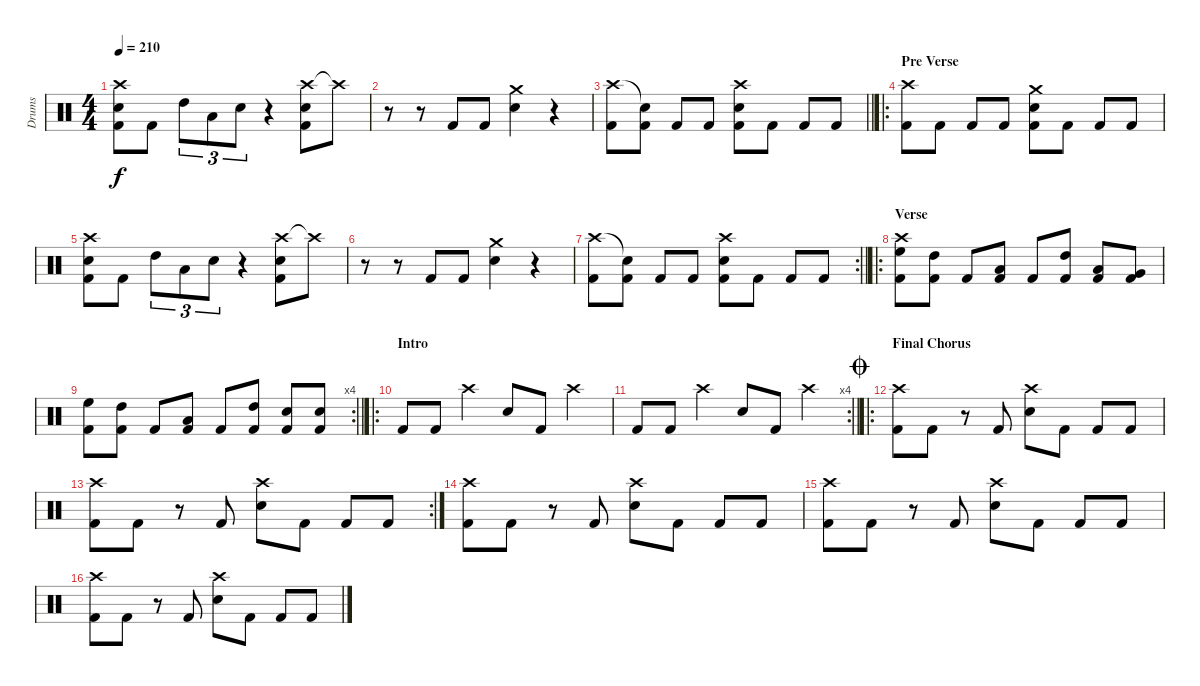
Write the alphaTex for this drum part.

\track ("Drums" "Drums") {instrument percussion}
\staff {score}
\articulation defaults
\ts (4 4)
\tempo 210
\clef neutral
\ks c
("Crash high (hit)" "Electric Snare (hit)" "Kick (hit) 2").8{dy f} "Kick (hit) 2".8 "High Tom (hit)".8{tu (3 2)} "Low Tom (hit)".8{tu (3 2)} "Electric Snare (hit)".8{tu (3 2)} r.4 ("Crash high (hit)" "Electric Snare (hit)" "Kick (hit) 2").8 "Crash high (hit)"{t}.8 |
r.8 r.8 "Kick (hit) 2".8 "Kick (hit) 2".8 ("Crash medium (hit)" "Electric Snare (hit)").4 r.4 |
\barLineRight lightlight
("Crash high (hit)" "Kick (hit) 2").8 ("Snare (hit)"{t} "Kick (hit) 2").8 "Kick (hit) 2".8 "Kick (hit) 2".8 ("Crash high (hit)" "Electric Snare (hit)" "Kick (hit) 2").8 "Kick (hit) 2".8 "Kick (hit) 2".8 "Kick (hit) 2".8 |
\ro
\section ("" "Pre Verse")
("Crash high (hit)" "Kick (hit) 2").8 "Kick (hit) 2".8 "Kick (hit) 2".8 "Kick (hit) 2".8 ("Crash medium (hit)" "Electric Snare (hit)" "Kick (hit) 2").8 "Kick (hit) 2".8 "Kick (hit) 2".8 "Kick (hit) 2".8 |
("Crash high (hit)" "Electric Snare (hit)" "Kick (hit) 2").8 "Kick (hit) 2".8 "High Tom (hit)".8{tu (3 2)} "Low Tom (hit)".8{tu (3 2)} "Electric Snare (hit)".8{tu (3 2)} r.4 ("Crash high (hit)" "Electric Snare (hit)" "Kick (hit) 2").8 "Crash high (hit)"{t}.8 |
r.8 r.8 "Kick (hit) 2".8 "Kick (hit) 2".8 ("Crash medium (hit)" "Electric Snare (hit)").4 r.4 |
\rc 2
\barLineRight lightlight
("Crash high (hit)" "Kick (hit) 2").8 ("Snare (hit)"{t} "Kick (hit) 2").8 "Kick (hit) 2".8 "Kick (hit) 2".8 ("Crash high (hit)" "Electric Snare (hit)" "Kick (hit) 2").8 "Kick (hit) 2".8 "Kick (hit) 2".8 "Kick (hit) 2".8 |
\ro
\section ("" "Verse")
("Crash high (hit)" "High Floor Tom (hit)" "Kick (hit) 2").8 ("High Tom (hit)" "Kick (hit) 2").8 "Kick (hit) 2".8 ("Low Tom (hit)" "Kick (hit) 2").8 "Kick (hit) 2".8 ("High Tom (hit)" "Kick (hit) 2").8 ("Low Tom (hit)" "Kick (hit) 2").8 ("Very Low Tom (hit)" "Kick (hit) 2").8 |
\rc 4
\barLineRight lightlight
("High Floor Tom (hit)" "Kick (hit) 2").8 ("High Tom (hit)" "Kick (hit) 2").8 "Kick (hit) 2".8 ("Low Tom (hit)" "Kick (hit) 2").8 "Kick (hit) 2".8 ("High Tom (hit)" "Kick (hit) 2").8 ("Electric Snare (hit)" "Kick (hit) 2").8 ("Electric Snare (hit)" "Kick (hit) 2").8 |
\ro
\section ("" "Intro")
"Kick (hit) 2".8 "Kick (hit) 2".8 "Crash high (hit)".4 "Electric Snare (hit)".8 "Kick (hit) 2".8 "Crash high (hit)".4 |
\rc 4
\barLineRight lightlight "Kick (hit) 2".8 "Kick (hit) 2".8 "Crash high (hit)".4 "Electric Snare (hit)".8 "Kick (hit) 2".8 "Crash high (hit)".4
|
\ro
\section ("" "Final Chorus")
\jump coda
("Crash high (hit)" "Kick (hit) 2").8 "Kick (hit) 2".8 r.8 "Kick (hit) 2".8 ("Crash high (hit)" "Electric Snare (hit)").8 "Kick (hit) 2".8 "Kick (hit) 2".8 "Kick (hit) 2".8 |
\rc 2
("Crash high (hit)" "Kick (hit) 2").8 "Kick (hit) 2".8 r.8 "Kick (hit) 2".8 ("Crash high (hit)" "Electric Snare (hit)").8 "Kick (hit) 2".8 "Kick (hit) 2".8 "Kick (hit) 2".8 |
("Crash high (hit)" "Kick (hit) 2").8 "Kick (hit) 2".8 r.8 "Kick (hit) 2".8 ("Crash high (hit)" "Electric Snare (hit)").8 "Kick (hit) 2".8 "Kick (hit) 2".8 "Kick (hit) 2".8 |
("Crash high (hit)" "Kick (hit) 2").8 "Kick (hit) 2".8 r.8 "Kick (hit) 2".8 ("Crash high (hit)" "Electric Snare (hit)").8 "Kick (hit) 2".8 "Kick (hit) 2".8 "Kick (hit) 2".8 |
("Crash high (hit)" "Kick (hit) 2").8 "Kick (hit) 2".8 r.8 "Kick (hit) 2".8 ("Crash high (hit)" "Electric Snare (hit)").8 "Kick (hit) 2".8 "Kick (hit) 2".8 "Kick (hit) 2".8
